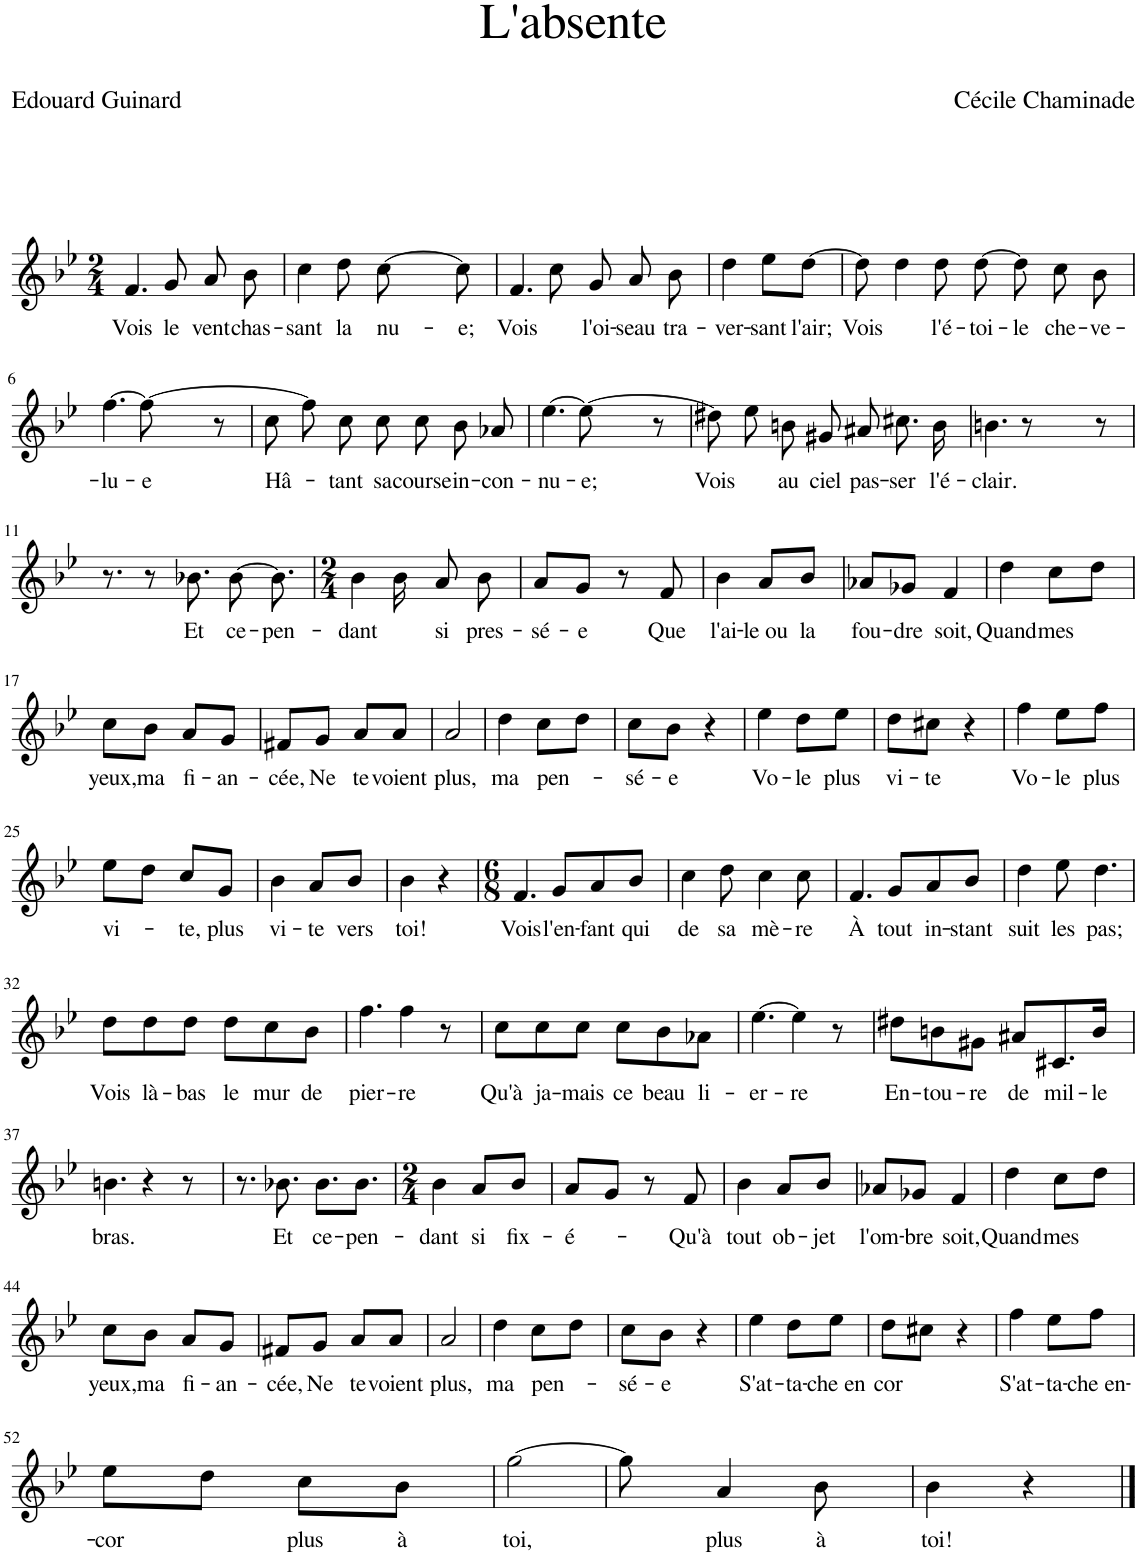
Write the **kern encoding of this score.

**kern	**text
*part1	*part1
*staff1	*staff1
*I"Piano	*
*I'Pno	*
*clefG2	*
*k[b-e-]	*
*M2/4	*
=1	=1
!	!LO:LY:b
4.f/	Vois
!	!LO:LY:b
8g/	le
!	!LO:LY:b
8a/	vent
!	!LO:LY:b
8b-\	chas-
=2	=2
!	!LO:LY:b
4cc\	-sant
!	!LO:LY:b
8dd\	la
!	!LO:LY:b
[8cc\	nu-
8ryy	.
!	!LO:LY:b
8cc\]	-e;
=3	=3
!	!LO:LY:b
4.f/	Vois
8cc\	.
!	!LO:LY:b
8g/	l'oi-
!	!LO:LY:b
8a/	-seau
!	!LO:LY:b
8b-\	tra-
=4	=4
!	!LO:LY:b
4dd\	-ver-
!	!LO:LY:b
8ee-\L	-sant
!	!LO:LY:b
[8dd\J	l'air;
=5	=5
!	!LO:LY:b
8dd\]	Vois
4dd\	.
!	!LO:LY:b
8dd\	l'é-
!	!LO:LY:b
[8dd\	-toi-
!	!LO:LY:b
8dd\]	-le
!	!LO:LY:b
8cc\	che-
!	!LO:LY:b
8b-\	-ve-
!!LO:LB:g=z
=6	=6
!	!LO:LY:b
[4.ff\	-lu-
!	!LO:LY:b
8ff\_	-e
8ryy	.
8r	.
=7	=7
!	!LO:LY:b
8cc\	Hâ-
8ff\]	.
!	!LO:LY:b
8cc\	-tant
!	!LO:LY:b
8cc\	sa
!	!LO:LY:b
8cc\	course
!	!LO:LY:b
8b-\	in-
!	!LO:LY:b
8a-X/	-con-
=8	=8
!	!LO:LY:b
[4.ee-\	-nu-
!	!LO:LY:b
8ee-\_	-e;
8ryy	.
8r	.
=9	=9
!	!LO:LY:b
8dd#X\]	Vois
8ee-\	.
!	!LO:LY:b
8bn\	au
!	!LO:LY:b
8g#X/	ciel
!	!LO:LY:b
8a#X/	pas-
!	!LO:LY:b
8.cc#X\	-ser
!	!LO:LY:b
16b\	l'é-
=10	=10
!	!LO:LY:b
4.bn\	-clair.
8r	.
8ryy	.
8r	.
!!LO:LB:g=z
=11	=11
8.r	.
8r	.
!	!LO:LY:b
8.b-X\	Et
!	!LO:LY:b
[8b-\	ce-
!	!LO:LY:b
8.b-\]	-pen-
=12	=12
*M2/4	*
!	!LO:LY:b
4b-\	-dant
16b-\	.
!	!LO:LY:b
8a/	si
!	!LO:LY:b
[16b-\	pres-
=13	=13
!	!LO:LY:b
8a/L	-sé-
16b-\]	.
!	!LO:LY:b
8g/J	-e
8r	.
!	!LO:LY:b
8f/	Que
=14	=14
!	!LO:LY:b
4b-\	l'ai-
!	!LO:LY:b
8a/L	-le ou
!	!LO:LY:b
8b-/J	la
=15	=15
!	!LO:LY:b
8a-X/L	fou-
!	!LO:LY:b
8g-X/J	-dre
!	!LO:LY:b
4f/	soit,
=16	=16
!	!LO:LY:b
4dd\	Quand
!	!LO:LY:b
8cc\L	mes
8dd\J	.
!!LO:LB:g=z
=17	=17
!	!LO:LY:b
8cc\L	yeux,
!	!LO:LY:b
8b-\J	ma
!	!LO:LY:b
8a/L	fi-
!	!LO:LY:b
8g/J	-an-
=18	=18
!	!LO:LY:b
8f#X/L	-cée,
!	!LO:LY:b
8g/J	Ne
!	!LO:LY:b
8a/L	te
!	!LO:LY:b
8a/J	voient
=19	=19
!	!LO:LY:b
2a/	plus,
=20	=20
!	!LO:LY:b
4dd\	ma
!	!LO:LY:b
8cc\L	pen-
8dd\J	.
=21	=21
!	!LO:LY:b
8cc\L	-sé-
!	!LO:LY:b
8b-\J	-e
4r	.
=22	=22
!	!LO:LY:b
4ee-\	Vo-
!	!LO:LY:b
8dd\L	-le
!	!LO:LY:b
8ee-\J	plus
=23	=23
!	!LO:LY:b
8dd\L	vi-
!	!LO:LY:b
8cc#X\J	-te
4r	.
=24	=24
!	!LO:LY:b
4ff\	Vo-
!	!LO:LY:b
8ee-\L	-le
!	!LO:LY:b
8ff\J	plus
!!LO:LB:g=z
=25	=25
!	!LO:LY:b
8ee-\L	vi-
8dd\J	.
!	!LO:LY:b
8cc/L	-te,
!	!LO:LY:b
8g/J	plus
=26	=26
!	!LO:LY:b
4b-\	vi-
!	!LO:LY:b
8a/L	-te
!	!LO:LY:b
8b-/J	vers
=27	=27
!	!LO:LY:b
4b-\	toi!
4r	.
=28	=28
*M6/8	*
!	!LO:LY:b
4.f/	Vois
!	!LO:LY:b
8g/L	l'en-
!	!LO:LY:b
8a/	-fant
!	!LO:LY:b
8b-/J	qui
=29	=29
!	!LO:LY:b
4cc\	de
!	!LO:LY:b
8dd\	sa
!	!LO:LY:b
4cc\	mè-
!	!LO:LY:b
8cc\	-re
=30	=30
!	!LO:LY:b
4.f/	À
!	!LO:LY:b
8g/L	tout
!	!LO:LY:b
8a/	in-
!	!LO:LY:b
8b-/J	-stant
=31	=31
!	!LO:LY:b
4dd\	suit
!	!LO:LY:b
8ee-\	les
!	!LO:LY:b
4.dd\	pas;
!!LO:LB:g=z
=32	=32
!	!LO:LY:b
8dd\L	Vois
!	!LO:LY:b
8dd\	là-
!	!LO:LY:b
8dd\J	-bas
!	!LO:LY:b
8dd\L	le
!	!LO:LY:b
8cc\	mur
!	!LO:LY:b
8b-\J	de
=33	=33
!	!LO:LY:b
4.ff\	pier-
!	!LO:LY:b
4ff\	-re
8r	.
=34	=34
!	!LO:LY:b
8cc\L	Qu'à
!	!LO:LY:b
8cc\	ja-
!	!LO:LY:b
8cc\J	-mais
!	!LO:LY:b
8cc\L	ce
!	!LO:LY:b
8b-\	beau
!	!LO:LY:b
8a-X\J	li-
=35	=35
!	!LO:LY:b
[4.ee-\	-er-
!	!LO:LY:b
4ee-\]	-re
8r	.
=36	=36
!	!LO:LY:b
8dd#X\L	En-
!	!LO:LY:b
8bn\	-tou-
!	!LO:LY:b
8g#X\J	-re
!	!LO:LY:b
8a#X/L	de
!	!LO:LY:b
8.c#X/	mil-
!	!LO:LY:b
16b/Jk	-le
!!LO:LB:g=z
=37	=37
!	!LO:LY:b
4.bn\	bras.
4r	.
8r	.
=38	=38
8.r	.
!	!LO:LY:b
8.b-X\	Et
!	!LO:LY:b
8.b-\L	ce-
!	!LO:LY:b
8.b-\J	-pen-
=39	=39
*M2/4	*
!	!LO:LY:b
4b-\	-dant
!	!LO:LY:b
8a/L	si
!	!LO:LY:b
8b-/J	fix-
=40	=40
!	!LO:LY:b
8a/L	-é-
8g/J	.
8r	.
!	!LO:LY:b
8f/	Qu'à
=41	=41
!	!LO:LY:b
4b-\	tout
!	!LO:LY:b
8a/L	ob-
!	!LO:LY:b
8b-/J	-jet
=42	=42
!	!LO:LY:b
8a-X/L	l'om-
!	!LO:LY:b
8g-X/J	-bre
!	!LO:LY:b
4f/	soit,
=43	=43
!	!LO:LY:b
4dd\	Quand
!	!LO:LY:b
8cc\L	mes
8dd\J	.
!!LO:LB:g=z
=44	=44
!	!LO:LY:b
8cc\L	yeux,
!	!LO:LY:b
8b-\J	ma
!	!LO:LY:b
8a/L	fi-
!	!LO:LY:b
8g/J	-an-
=45	=45
!	!LO:LY:b
8f#X/L	-cée,
!	!LO:LY:b
8g/J	Ne
!	!LO:LY:b
8a/L	te
!	!LO:LY:b
8a/J	voient
=46	=46
!	!LO:LY:b
2a/	plus,
=47	=47
!	!LO:LY:b
4dd\	ma
!	!LO:LY:b
8cc\L	pen-
8dd\J	.
=48	=48
!	!LO:LY:b
8cc\L	-sé-
!	!LO:LY:b
8b-\J	-e
4r	.
=49	=49
!	!LO:LY:b
4ee-\	S'at-
!	!LO:LY:b
8dd\L	-ta-
!	!LO:LY:b
8ee-\J	-che en
=50	=50
!	!LO:LY:b
8dd\L	-cor
8cc#X\J	.
4r	.
=51	=51
!	!LO:LY:b
4ff\	S'at-
!	!LO:LY:b
8ee-\L	-ta-
!	!LO:LY:b
8ff\J	-che en-
!!LO:LB:g=z
=52	=52
!	!LO:LY:b
8ee-\L	-cor
8dd\J	.
!	!LO:LY:b
8cc\L	plus
!	!LO:LY:b
8b-\J	à
=53	=53
!	!LO:LY:b
[2gg\	toi,
=54	=54
8gg\]	.
!	!LO:LY:b
4a/	plus
!	!LO:LY:b
8b-\	à
=55	=55
!	!LO:LY:b
4b-\	toi!
4r	.
==	==
*-	*-
